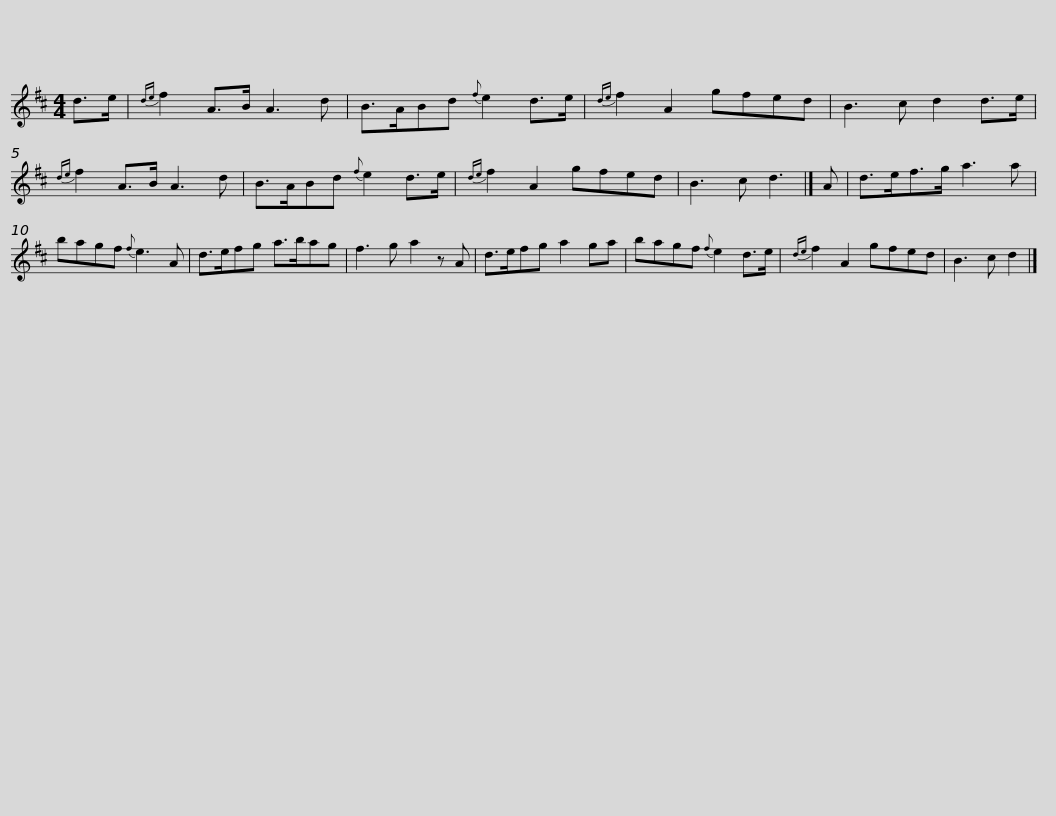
X:1
L:1/8
M:4/4
I:linebreak $
K:D
V:1 treble
V:1
 d>e |{de} f2 A>B A3 d | B>ABd{f} e2 d>e |{de} f2 A2 gfed | B3 c d2 d>e | %5
{de} f2 A>B A3 d |$ B>ABd{f} e2 d>e |{de} f2 A2 gfed | B3 c d3 |] A | %10
 d>ef>g a3 a | bagf{f} e3 A |$ d>efg a>bag | f3 g a2 z A | d>efg a2 ga | %15
 bagf{f} e2 d>e |{de} f2 A2 gfed | B3 c d2 |] %18
